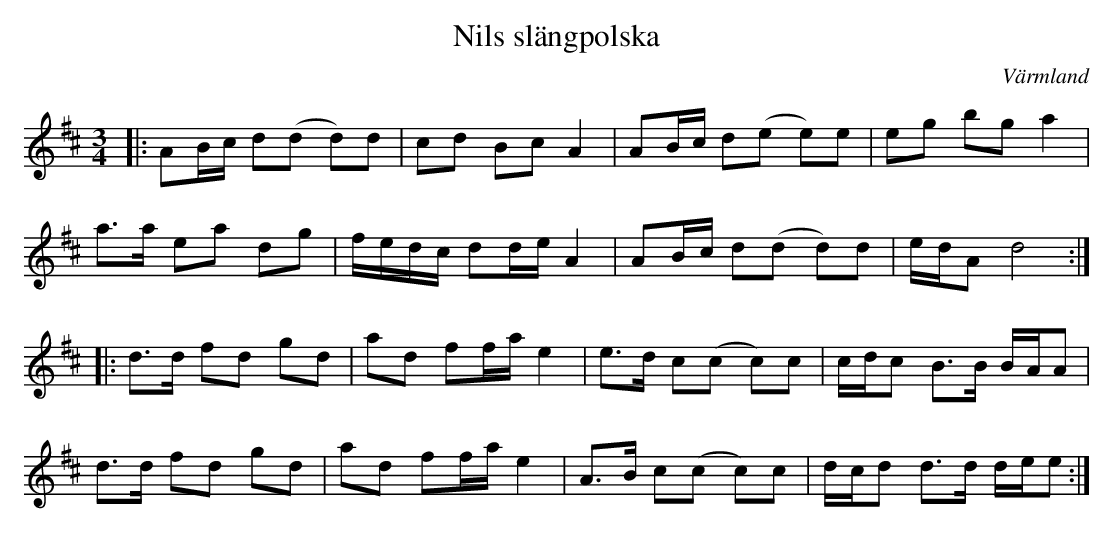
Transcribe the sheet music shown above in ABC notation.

X:1
T:Nils slängpolska
O:Värmland
M:3/4
L:1/8
K:D
|:AB/c/ d(d d)d | cd Bc A2 | AB/c/ d(e e)e | eg bg a2 |
a>a ea dg | f/e/d/c/ dd/e/ A2 | AB/c/ d(d d)d | e/d/A d4 :|
|: d>d fd gd | ad ff/a/ e2 | e>d c(c c)c | c/d/c B>B B/A/A |
d>d fd gd |ad ff/a/ e2 | A>B c(c c)c | d/c/d d>d d/e/e:|
